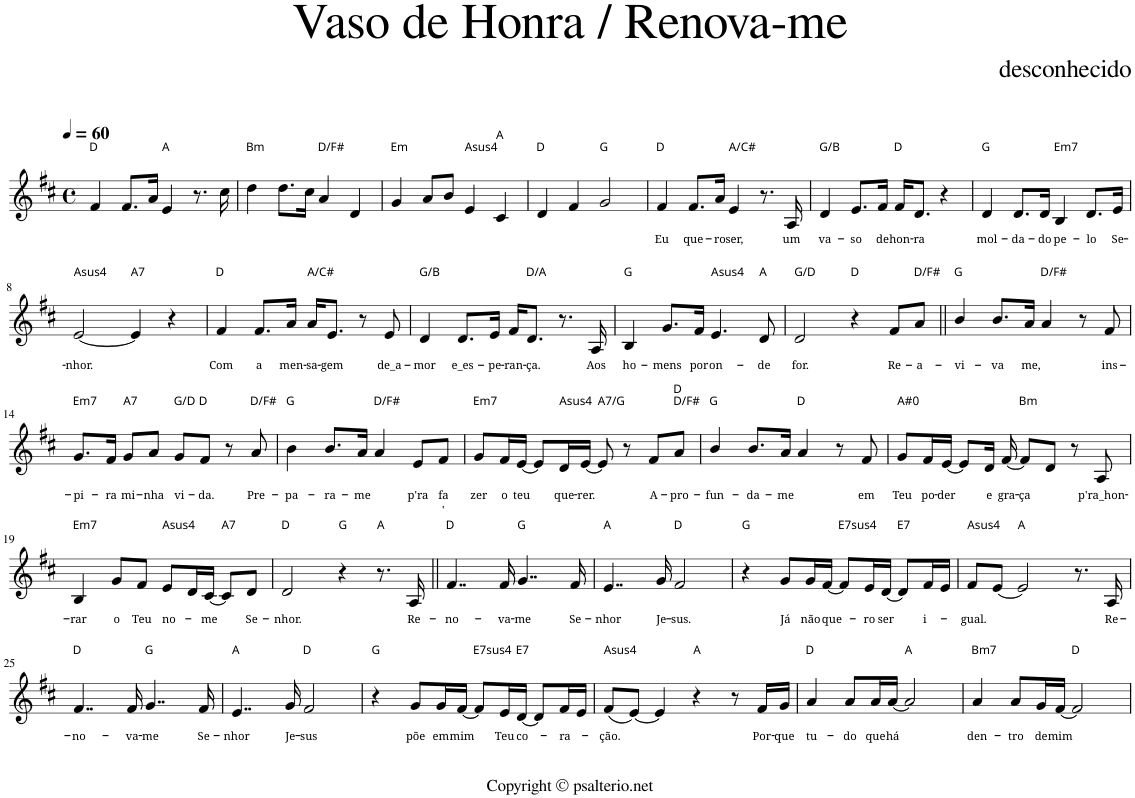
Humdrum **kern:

**kern	**text	**text
*part1	*part1	*part1
*staff1	*staff1	*staff1
*I"P1	*	*
*clefG2	*	*
*k[f#c#]	*	*
*D:	*	*
*M4/4	*	*
*met(c)	*	*
*MM60	*	*
=1	=1	=1
!LO:TX:a:t=D	!	!
4f#/	.	.
8.f#/L	.	.
16a/Jk	.	.
!LO:TX:a:t=A	!	!
4e/	.	.
8.r	.	.
16cc#\	.	.
=2	=2	=2
!LO:TX:a:t=Bm	!	!
4dd\	.	.
8.dd\L	.	.
16cc#\Jk	.	.
!LO:TX:a:t=D/F#	!	!
4a/	.	.
4d/	.	.
=3	=3	=3
!LO:TX:a:t=Em	!	!
4g/	.	.
8a/L	.	.
8b/J	.	.
!LO:TX:a:t=Asus4	!	!
4e/	.	.
!LO:TX:a:t=A	!	!
4c#/	.	.
=4	=4	=4
!LO:TX:a:t=D	!	!
4d/	.	.
4f#/	.	.
!LO:TX:a:t=G	!	!
2g/	.	.
=5	=5	=5
!LO:TX:a:t=D	!	!
!	!LO:LY:b	!
4f#/	Eu	.
!	!LO:LY:b	!
8.f#/L	que-	.
!	!LO:LY:b	!
16a/Jk	-ro	.
!LO:TX:a:t=A/C#	!	!
!	!LO:LY:b	!
4e/	ser,	.
8.r	.	.
!	!LO:LY:b	!
16A/	um	.
=6	=6	=6
!LO:TX:a:t=G/B	!	!
!	!LO:LY:b	!
4d/	va-	.
!	!LO:LY:b	!
8.e/L	-so	.
!	!LO:LY:b	!
16f#/Jk	de	.
!LO:TX:a:t=D	!	!
!	!LO:LY:b	!
16f#/KL	hon-	.
!	!LO:LY:b	!
8.d/J	-ra	.
4r	.	.
=7	=7	=7
!LO:TX:a:t=G	!	!
!	!LO:LY:b	!
4d/	mol-	.
!	!LO:LY:b	!
8.d/L	-da-	.
!	!LO:LY:b	!
16d/Jk	-do	.
!LO:TX:a:t=Em7	!	!
!	!LO:LY:b	!
4B/	pe-	.
!	!LO:LY:b	!
8.d/L	-lo	.
!	!LO:LY:b	!
16e/Jk	Se-	.
!!LO:LB:g=z
=8	=8	=8
!LO:TX:a:t=Asus4	!	!
!	!LO:LY:b	!
[2e/	-nhor.	.
!LO:TX:a:t=A7	!	!
4e/]	.	.
4r	.	.
=9	=9	=9
!LO:TX:a:t=D	!	!
!	!LO:LY:b	!
4f#/	Com	.
!	!LO:LY:b	!
8.f#/L	a	.
!	!LO:LY:b	!
16a/Jk	men-	.
!LO:TX:a:t=A/C#	!	!
!	!LO:LY:b	!
16a/KL	-sa-	.
!	!LO:LY:b	!
8.e/J	-gem	.
8r	.	.
!	!LO:LY:b	!
8e/	de_a-	.
=10	=10	=10
!LO:TX:a:t=G/B	!	!
!	!LO:LY:b	!
4d/	-mor	.
!	!LO:LY:b	!
8.d/L	e_es-	.
!	!LO:LY:b	!
16e/Jk	-pe-	.
!	!LO:LY:b	!
16f#/KL	-ran-	.
!LO:TX:a:t=D/A	!	!
!	!LO:LY:b	!
8.d/J	-ça.	.
8.r	.	.
!	!LO:LY:b	!
16A/	Aos	.
=11	=11	=11
!LO:TX:a:t=G	!	!
!	!LO:LY:b	!
4B/	ho-	.
!	!LO:LY:b	!
8.g/L	-mens	.
!	!LO:LY:b	!
16f#/Jk	por	.
!LO:TX:a:t=Asus4	!	!
!	!LO:LY:b	!
4.e/	on-	.
!LO:TX:a:t=A	!	!
!	!LO:LY:b	!
8d/	-de	.
=12	=12	=12
!LO:TX:a:t=G/D	!	!
!	!LO:LY:b	!
2d/	for.	.
!LO:TX:a:t=D	!	!
4r	.	.
!	!LO:LY:b	!
8f#/L	Re-	.
!LO:TX:a:t=D/F#	!	!
!	!LO:LY:b	!
8a/J	-a-	.
=13||	=13||	=13||
!LO:TX:a:t=G	!	!
!	!LO:LY:b	!
4b/	-vi-	.
!	!LO:LY:b	!
8.b/L	-va	.
!	!LO:LY:b	!
16a/Jk	me,	.
!LO:TX:a:t=D/F#	!	!
4a/	.	.
8r	.	.
!	!LO:LY:b	!
8f#/	ins-	.
!!LO:LB:g=z
=14	=14	=14
!LO:TX:a:t=Em7	!	!
!	!LO:LY:b	!
8.g/L	-pi-	.
!	!LO:LY:b	!
16f#/Jk	-ra	.
!LO:TX:a:t=A7	!	!
!	!LO:LY:b	!
8g/L	mi-	.
!	!LO:LY:b	!
8a/J	-nha	.
!LO:TX:a:t=G/D	!	!
!	!LO:LY:b	!
8g/L	vi-	.
!LO:TX:a:t=D	!	!
!	!LO:LY:b	!
8f#/J	-da.	.
8r	.	.
!LO:TX:a:t=D/F#	!	!
!	!LO:LY:b	!
8a/	Pre-	.
=15	=15	=15
!LO:TX:a:t=G	!	!
!	!LO:LY:b	!
4b\	-pa-	.
!	!LO:LY:b	!
8.b/L	-ra-	.
!	!LO:LY:b	!
16a/Jk	-me	.
!LO:TX:a:t=D/F#	!	!
4a/	.	.
!	!LO:LY:b	!
8e/L	p'ra	.
!	!LO:LY:b	!LO:LY:b
8f#/J	fa	'
=16	=16	=16
!LO:TX:a:t=Em7	!	!
!	!LO:LY:b	!
8g/L	zer	.
!	!LO:LY:b	!
16f#/L	o	.
!	!LO:LY:b	!
[16e/JJ	teu	.
8e/L]	.	.
!LO:TX:a:t=Asus4	!	!
!	!LO:LY:b	!
16d/L	que-	.
!	!LO:LY:b	!
[16e/JJ	-rer.	.
!LO:TX:a:t=A7/G	!	!
8e/]	.	.
8r	.	.
!	!LO:LY:b	!
8f#/L	A-	.
!LO:TX:a:t=D/F#	!	!
!LO:TX:a:t=D	!	!
!	!LO:LY:b	!
8a/J	-pro-	.
=17	=17	=17
!LO:TX:a:t=G	!	!
!	!LO:LY:b	!
4b/	-fun-	.
!	!LO:LY:b	!
8.b/L	-da-	.
!	!LO:LY:b	!
16a/Jk	-me	.
!LO:TX:a:t=D	!	!
4a/	.	.
8r	.	.
!	!LO:LY:b	!
8f#/	em	.
=18	=18	=18
!LO:TX:a:t=A#0	!	!
!	!LO:LY:b	!
8g/L	Teu	.
!	!LO:LY:b	!
16f#/L	po-	.
!	!LO:LY:b	!
[16e/JJ	-der	.
8e/L]	.	.
!	!LO:LY:b	!
16d/Jk	e	.
!	!LO:LY:b	!
[16f#/	gra-	.
!LO:TX:a:t=Bm	!	!
!	!LO:LY:b	!
8f#/L]	-ça	.
8d/J	.	.
8r	.	.
!	!LO:LY:b	!
8A/	p'ra_hon-	.
!!LO:LB:g=z
=19	=19	=19
!LO:TX:a:t=Em7	!	!
!	!LO:LY:b	!
4B/	-rar	.
!	!LO:LY:b	!
8g/L	o	.
!	!LO:LY:b	!
8f#/J	Teu	.
!LO:TX:a:t=Asus4	!	!
!	!LO:LY:b	!
8e/L	no-	.
16d/L	.	.
!	!LO:LY:b	!
[16c#/JJ	-me	.
!LO:TX:a:t=A7	!	!
8c#/L]	.	.
!	!LO:LY:b	!
8d/J	Se-	.
=20	=20	=20
!LO:TX:a:t=D	!	!
!	!LO:LY:b	!
2d/	-nhor.	.
!LO:TX:a:t=G	!	!
4r	.	.
!LO:TX:a:t=A	!	!
8.r	.	.
!	!LO:LY:b	!
16A/	Re-	.
=21||	=21||	=21||
!LO:TX:a:t=D	!	!
!	!LO:LY:b	!
4..f#/	-no-	.
!	!LO:LY:b	!
16f#/	-va-	.
!LO:TX:a:t=G	!	!
!	!LO:LY:b	!
4..g/	-me	.
!	!LO:LY:b	!
16f#/	Se-	.
=22	=22	=22
!LO:TX:a:t=A	!	!
!	!LO:LY:b	!
4..e/	-nhor	.
!	!LO:LY:b	!
16g/	Je-	.
!LO:TX:a:t=D	!	!
!	!LO:LY:b	!
2f#/	-sus.	.
=23	=23	=23
!LO:TX:a:t=G	!	!
4r	.	.
!	!LO:LY:b	!
8g/L	Já	.
!	!LO:LY:b	!
16g/L	não	.
!	!LO:LY:b	!
[16f#/JJ	que-	.
!LO:TX:a:t=E7sus4	!	!
8f#/L]	.	.
!	!LO:LY:b	!
16e/L	-ro	.
!	!LO:LY:b	!
[16d/JJ	ser	.
!LO:TX:a:t=E7	!	!
8d/L]	.	.
!	!LO:LY:b	!
16f#/L	i-	.
16e/JJ	.	.
=24	=24	=24
!LO:TX:a:t=Asus4	!	!
!	!LO:LY:b	!
8f#/L	-gual.	.
[8e/J	.	.
!LO:TX:a:t=A	!	!
2e/]	.	.
8.r	.	.
!	!LO:LY:b	!
16A/	Re-	.
!!LO:LB:g=z
=25	=25	=25
!LO:TX:a:t=D	!	!
!	!LO:LY:b	!
4..f#/	-no-	.
!	!LO:LY:b	!
16f#/	-va-	.
!LO:TX:a:t=G	!	!
!	!LO:LY:b	!
4..g/	-me	.
!	!LO:LY:b	!
16f#/	Se-	.
=26	=26	=26
!LO:TX:a:t=A	!	!
!	!LO:LY:b	!
4..e/	-nhor	.
!	!LO:LY:b	!
16g/	Je-	.
!LO:TX:a:t=D	!	!
!	!LO:LY:b	!
2f#/	-sus	.
=27	=27	=27
!LO:TX:a:t=G	!	!
4r	.	.
!	!LO:LY:b	!
8g/L	põe	.
!	!LO:LY:b	!
16g/L	em	.
!	!LO:LY:b	!
[16f#/JJ	mim	.
!LO:TX:a:t=E7sus4	!	!
8f#/L]	.	.
!	!LO:LY:b	!
16e/L	Teu	.
!LO:TX:a:t=E7	!	!
!	!LO:LY:b	!
[16d/JJ	co-	.
8d/L]	.	.
!	!LO:LY:b	!
16f#/L	-ra-	.
16e/JJ	.	.
=28	=28	=28
!LO:TX:a:t=Asus4	!	!
!	!LO:LY:b	!
(8f#/L	-ção.	.
[8e/J)	.	.
4e/]	.	.
!LO:TX:a:t=A	!	!
4r	.	.
8r	.	.
!	!LO:LY:b	!
16f#/LL	Por-	.
!	!LO:LY:b	!
16g/JJ	-que	.
=29	=29	=29
!LO:TX:a:t=D	!	!
!	!LO:LY:b	!
4a/	tu-	.
!	!LO:LY:b	!
8a/L	-do	.
!	!LO:LY:b	!
16a/L	que	.
!	!LO:LY:b	!
[16a/JJ	há	.
!LO:TX:a:t=A	!	!
2a/]	.	.
=30	=30	=30
!LO:TX:a:t=Bm7	!	!
!	!LO:LY:b	!
4a/	den-	.
!	!LO:LY:b	!
8a/L	-tro	.
!	!LO:LY:b	!
16g/L	de	.
!	!LO:LY:b	!
[16f#/JJ	mim	.
!LO:TX:a:t=D	!	!
2f#/]	.	.
=	=	=
*-	*-	*-
